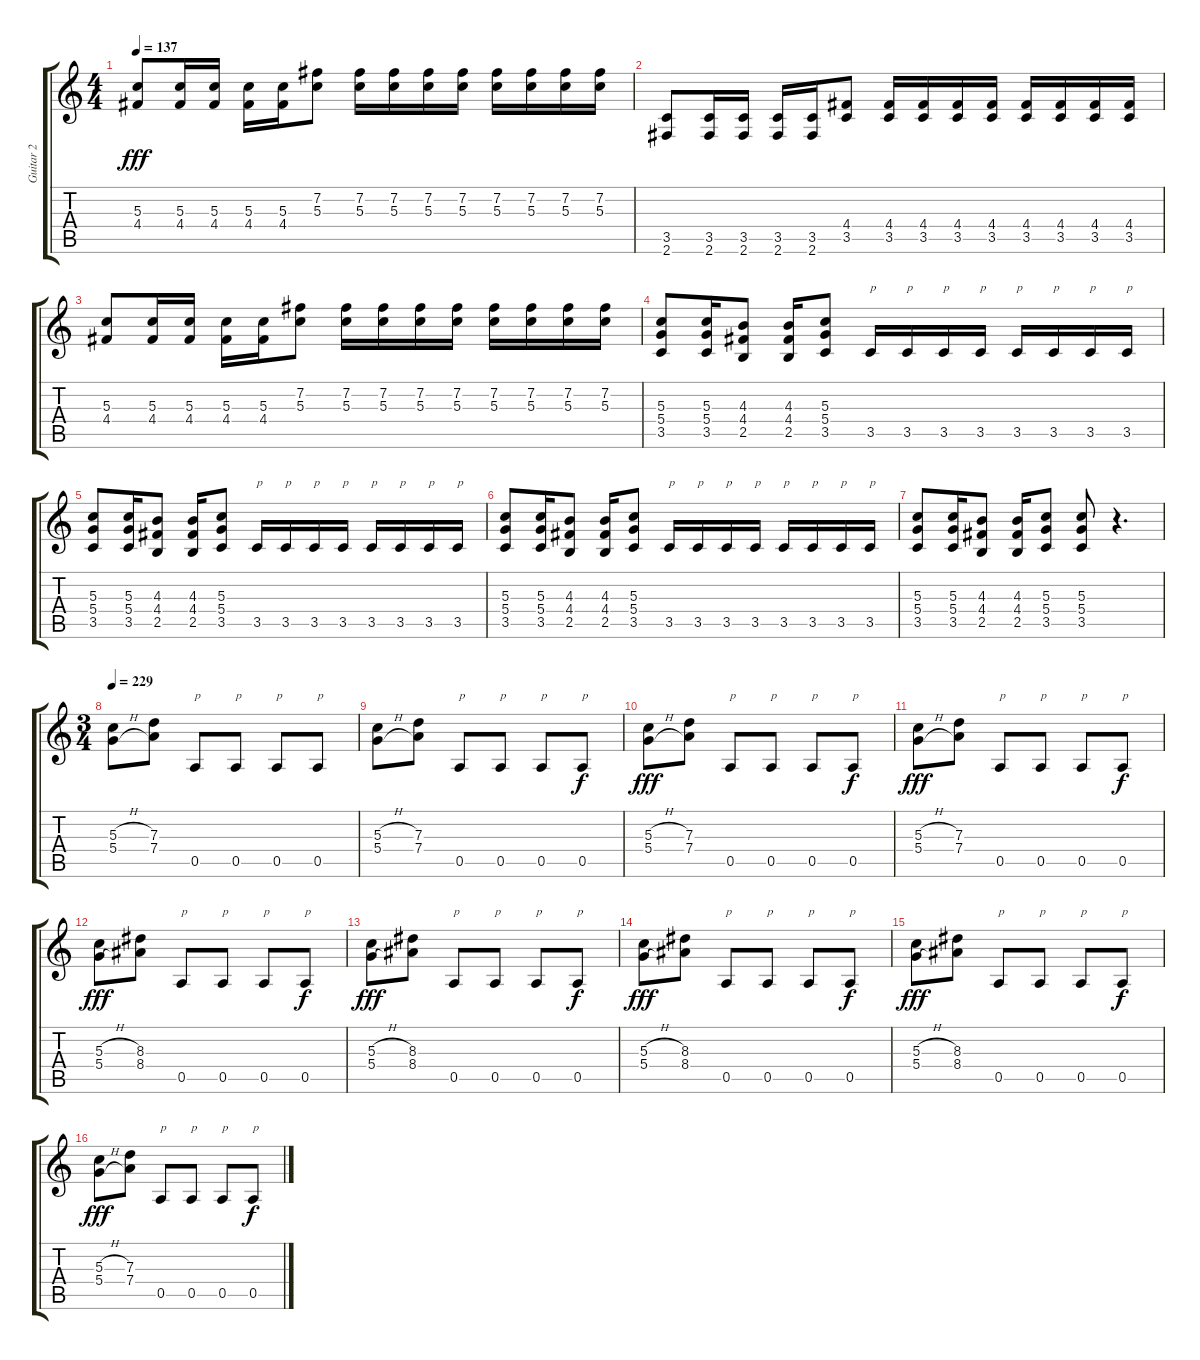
\track ("Guitar 2" "Guitar 2") {instrument distortionguitar}
\staff {score tabs}
\tuning (E4 B3 G3 D3 A2 E2) {hide}
\ts (4 4)
\tempo 137
\clef g2
\ks c
(5.3 4.4).8{dy fff} (5.3 4.4).16 (5.3 4.4).16 (5.3 4.4).16 (5.3 4.4).16 (7.2 5.3).8 (7.2 5.3).16 (7.2 5.3).16 (7.2 5.3).16 (7.2 5.3).16 (7.2 5.3).16 (7.2 5.3).16 (7.2 5.3).16 (7.2 5.3).16 |
(3.5 2.6).8 (3.5 2.6).16 (3.5 2.6).16 (3.5 2.6).16 (3.5 2.6).16 (4.4 3.5).8 (4.4 3.5).16 (4.4 3.5).16 (4.4 3.5).16 (4.4 3.5).16 (4.4 3.5).16 (4.4 3.5).16 (4.4 3.5).16 (4.4 3.5).16 |
(5.3 4.4).8 (5.3 4.4).16 (5.3 4.4).16 (5.3 4.4).16 (5.3 4.4).16 (7.2 5.3).8 (7.2 5.3).16 (7.2 5.3).16 (7.2 5.3).16 (7.2 5.3).16 (7.2 5.3).16 (7.2 5.3).16 (7.2 5.3).16 (7.2 5.3).16 |
(5.3 5.4 3.5).8 (5.3 5.4 3.5).16 (4.3 4.4 2.5).8 (4.3 4.4 2.5).16 (5.3 5.4 3.5).8 3.5.16{txt "p"} 3.5.16{txt "p"} 3.5.16{txt "p"} 3.5.16{txt "p"} 3.5.16{txt "p"} 3.5.16{txt "p"} 3.5.16{txt "p"} 3.5.16{txt "p"} |
(5.3 5.4 3.5).8 (5.3 5.4 3.5).16 (4.3 4.4 2.5).8 (4.3 4.4 2.5).16 (5.3 5.4 3.5).8 3.5.16{txt "p"} 3.5.16{txt "p"} 3.5.16{txt "p"} 3.5.16{txt "p"} 3.5.16{txt "p"} 3.5.16{txt "p"} 3.5.16{txt "p"} 3.5.16{txt "p"} |
(5.3 5.4 3.5).8 (5.3 5.4 3.5).16 (4.3 4.4 2.5).8 (4.3 4.4 2.5).16 (5.3 5.4 3.5).8 3.5.16{txt "p"} 3.5.16{txt "p"} 3.5.16{txt "p"} 3.5.16{txt "p"} 3.5.16{txt "p"} 3.5.16{txt "p"} 3.5.16{txt "p"} 3.5.16{txt "p"} |
(5.3 5.4 3.5).8 (5.3 5.4 3.5).16 (4.3 4.4 2.5).8 (4.3 4.4 2.5).16 (5.3 5.4 3.5).8 (5.3 5.4 3.5).8 r.4{d} |
\ts (3 4)
\tempo 229
(5.3{h} 5.4{h}).8 (7.3 7.4).8 0.5.8{txt "p"} 0.5.8{txt "p"} 0.5.8{txt "p"} 0.5.8{txt "p"} |
(5.3{h} 5.4{h}).8 (7.3 7.4).8 0.5.8{txt "p"} 0.5.8{txt "p"} 0.5.8{txt "p"} 0.5.8{txt "p" dy f} |
(5.3{h} 5.4{h}).8{dy fff} (7.3 7.4).8 0.5.8{txt "p"} 0.5.8{txt "p"} 0.5.8{txt "p"} 0.5.8{txt "p" dy f} |
(5.3{h} 5.4{h}).8{dy fff} (7.3 7.4).8 0.5.8{txt "p"} 0.5.8{txt "p"} 0.5.8{txt "p"} 0.5.8{txt "p" dy f} |
(5.3{h} 5.4{h}).8{dy fff} (8.3 8.4).8 0.5.8{txt "p"} 0.5.8{txt "p"} 0.5.8{txt "p"} 0.5.8{txt "p" dy f} |
(5.3{h} 5.4{h}).8{dy fff} (8.3 8.4).8 0.5.8{txt "p"} 0.5.8{txt "p"} 0.5.8{txt "p"} 0.5.8{txt "p" dy f} |
(5.3{h} 5.4{h}).8{dy fff} (8.3 8.4).8 0.5.8{txt "p"} 0.5.8{txt "p"} 0.5.8{txt "p"} 0.5.8{txt "p" dy f} |
(5.3{h} 5.4{h}).8{dy fff} (8.3 8.4).8 0.5.8{txt "p"} 0.5.8{txt "p"} 0.5.8{txt "p"} 0.5.8{txt "p" dy f} |
(5.3{h} 5.4{h}).8{dy fff} (7.3 7.4).8 0.5.8{txt "p"} 0.5.8{txt "p"} 0.5.8{txt "p"} 0.5.8{txt "p" dy f}
